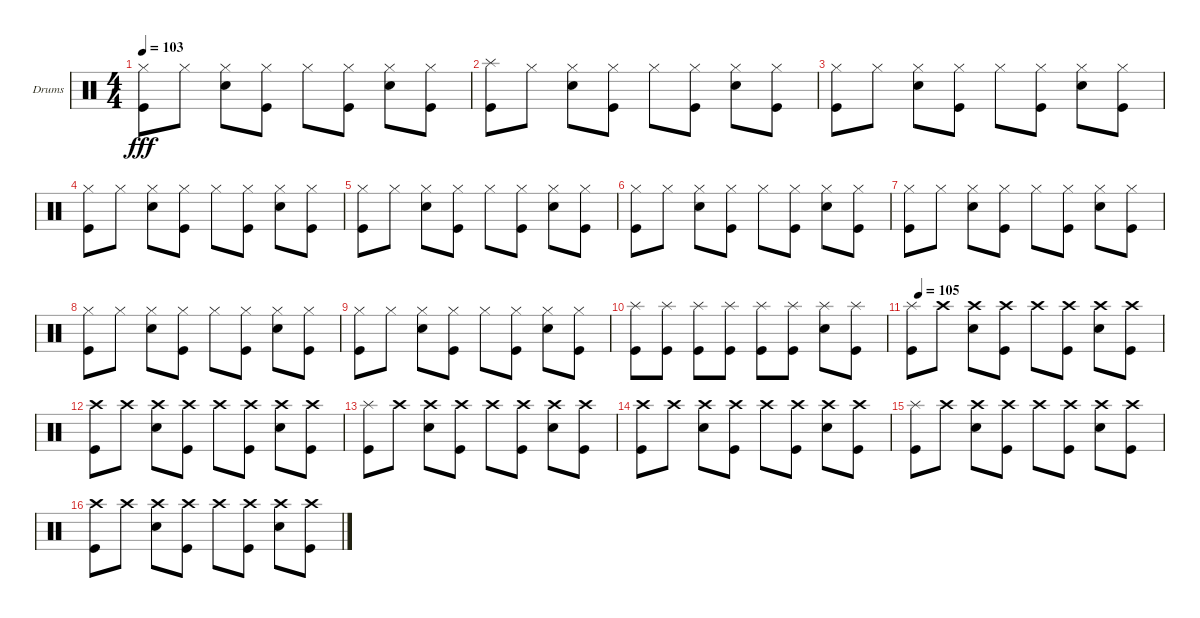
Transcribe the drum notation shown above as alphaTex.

\defaultSystemsLayout 4
\bracketExtendMode groupsimilarinstruments
\firstSystemTrackNameOrientation horizontal
\otherSystemsTrackNameOrientation horizontal
\track ("Пашок" "Drums") {instrument percussion}
\staff {score}
\articulation defaults
\ts (4 4)
\tempo 103
\clef neutral
\scale
0.333333
\ks c
("Kick (hit)" "Hi-Hat (closed)").8{dy fff} "Hi-Hat (closed)".8 ("Snare (hit) 2" "Hi-Hat (closed)").8 ("Kick (hit)" "Hi-Hat (closed)").8 "Hi-Hat (closed)".8 ("Kick (hit)" "Hi-Hat (closed)").8 ("Snare (hit) 2" "Hi-Hat (closed)").8 ("Kick (hit)" "Hi-Hat (closed)").8 |
\scale
0.333333 ("Kick (hit)" "Splash (hit)").8 "Hi-Hat (closed)".8 ("Snare (hit) 2" "Hi-Hat (closed)").8 ("Kick (hit)" "Hi-Hat (closed)").8 "Hi-Hat (closed)".8 ("Kick (hit)" "Hi-Hat (closed)").8 ("Snare (hit) 2" "Hi-Hat (closed)").8 ("Kick (hit)" "Hi-Hat (closed)").8 |
("Kick (hit)" "Hi-Hat (closed)").8 "Hi-Hat (closed)".8 ("Snare (hit) 2" "Hi-Hat (closed)").8 ("Kick (hit)" "Hi-Hat (closed)").8 "Hi-Hat (closed)".8 ("Kick (hit)" "Hi-Hat (closed)").8 ("Snare (hit) 2" "Hi-Hat (closed)").8 ("Kick (hit)" "Hi-Hat (closed)").8 |
("Kick (hit)" "Hi-Hat (closed)").8 "Hi-Hat (closed)".8 ("Snare (hit) 2" "Hi-Hat (closed)").8 ("Kick (hit)" "Hi-Hat (closed)").8 "Hi-Hat (closed)".8 ("Kick (hit)" "Hi-Hat (closed)").8 ("Snare (hit) 2" "Hi-Hat (closed)").8 ("Kick (hit)" "Hi-Hat (closed)").8 |
("Kick (hit)" "Hi-Hat (closed)").8 "Hi-Hat (closed)".8 ("Snare (hit) 2" "Hi-Hat (closed)").8 ("Kick (hit)" "Hi-Hat (closed)").8 "Hi-Hat (closed)".8 ("Kick (hit)" "Hi-Hat (closed)").8 ("Snare (hit) 2" "Hi-Hat (closed)").8 ("Kick (hit)" "Hi-Hat (closed)").8 |
("Kick (hit)" "Hi-Hat (closed)").8 "Hi-Hat (closed)".8 ("Snare (hit) 2" "Hi-Hat (closed)").8 ("Kick (hit)" "Hi-Hat (closed)").8 "Hi-Hat (closed)".8 ("Kick (hit)" "Hi-Hat (closed)").8 ("Snare (hit) 2" "Hi-Hat (closed)").8 ("Kick (hit)" "Hi-Hat (closed)").8 |
("Kick (hit)" "Hi-Hat (closed)").8 "Hi-Hat (closed)".8 ("Snare (hit) 2" "Hi-Hat (closed)").8 ("Kick (hit)" "Hi-Hat (closed)").8 "Hi-Hat (closed)".8 ("Kick (hit)" "Hi-Hat (closed)").8 ("Snare (hit) 2" "Hi-Hat (closed)").8 ("Kick (hit)" "Hi-Hat (closed)").8 |
("Kick (hit)" "Hi-Hat (closed)").8 "Hi-Hat (closed)".8 ("Snare (hit) 2" "Hi-Hat (closed)").8 ("Kick (hit)" "Hi-Hat (closed)").8 "Hi-Hat (closed)".8 ("Kick (hit)" "Hi-Hat (closed)").8 ("Snare (hit) 2" "Hi-Hat (closed)").8 ("Kick (hit)" "Hi-Hat (closed)").8 |
("Kick (hit)" "Hi-Hat (closed)").8 "Hi-Hat (closed)".8 ("Snare (hit) 2" "Hi-Hat (closed)").8 ("Kick (hit)" "Hi-Hat (closed)").8 "Hi-Hat (closed)".8 ("Kick (hit)" "Hi-Hat (closed)").8 ("Snare (hit) 2" "Hi-Hat (closed)").8 ("Kick (hit)" "Hi-Hat (closed)").8 |
("Kick (hit)" "Splash (hit)").8 ("Kick (hit)" "Splash (hit)").8 ("Kick (hit)" "Splash (hit)").8 ("Kick (hit)" "Splash (hit)").8 ("Kick (hit)" "Splash (hit)").8 ("Kick (hit)" "Splash (hit)").8 ("Splash (hit)" "Snare (hit) 2").8 ("Kick (hit)" "Splash (hit)").8 |
\tempo (105 0.03125)
("Kick (hit)" "Splash (hit)").8 "Crash high (hit)".8 ("Snare (hit) 2" "Crash high (hit)").8 ("Crash high (hit)" "Kick (hit)").8 "Crash high (hit)".8 ("Crash high (hit)" "Kick (hit)").8 ("Crash high (hit)" "Snare (hit) 2").8 ("Crash high (hit)" "Kick (hit)").8 |
("Kick (hit)" "Crash high (hit)").8 "Crash high (hit)".8 ("Snare (hit) 2" "Crash high (hit)").8 ("Crash high (hit)" "Kick (hit)").8 "Crash high (hit)".8 ("Crash high (hit)" "Kick (hit)").8 ("Crash high (hit)" "Snare (hit) 2").8 ("Crash high (hit)" "Kick (hit)").8 |
("Kick (hit)" "Splash (hit)").8 "Crash high (hit)".8 ("Snare (hit) 2" "Crash high (hit)").8 ("Crash high (hit)" "Kick (hit)").8 "Crash high (hit)".8 ("Crash high (hit)" "Kick (hit)").8 ("Crash high (hit)" "Snare (hit) 2").8 ("Crash high (hit)" "Kick (hit)").8 |
("Kick (hit)" "Crash high (hit)").8 "Crash high (hit)".8 ("Snare (hit) 2" "Crash high (hit)").8 ("Crash high (hit)" "Kick (hit)").8 "Crash high (hit)".8 ("Crash high (hit)" "Kick (hit)").8 ("Crash high (hit)" "Snare (hit) 2").8 ("Crash high (hit)" "Kick (hit)").8 |
("Kick (hit)" "Splash (hit)").8 "Crash high (hit)".8 ("Snare (hit) 2" "Crash high (hit)").8 ("Crash high (hit)" "Kick (hit)").8 "Crash high (hit)".8 ("Crash high (hit)" "Kick (hit)").8 ("Crash high (hit)" "Snare (hit) 2").8 ("Crash high (hit)" "Kick (hit)").8 |
("Kick (hit)" "Crash high (hit)").8 "Crash high (hit)".8 ("Snare (hit) 2" "Crash high (hit)").8 ("Crash high (hit)" "Kick (hit)").8 "Crash high (hit)".8 ("Crash high (hit)" "Kick (hit)").8 ("Crash high (hit)" "Snare (hit) 2").8 ("Crash high (hit)" "Kick (hit)").8
